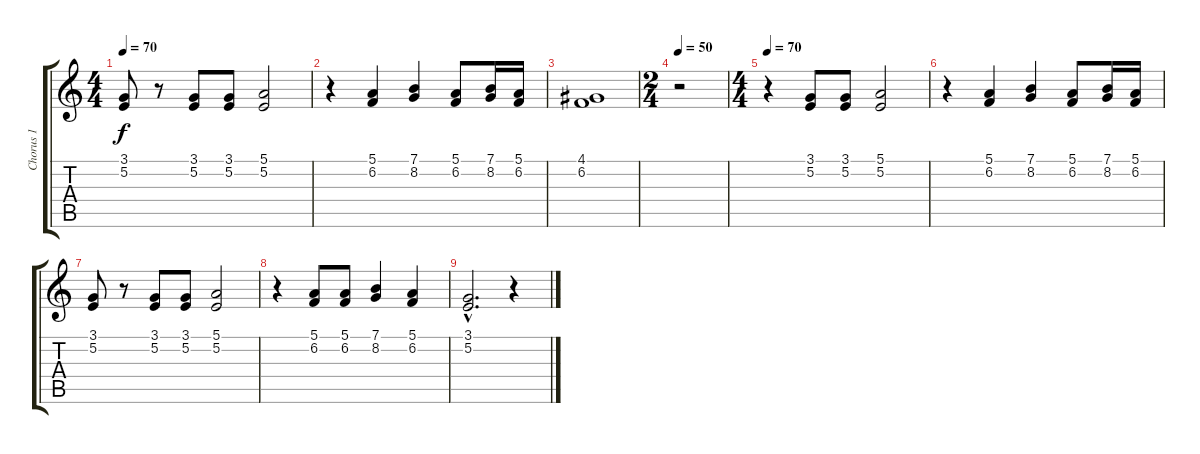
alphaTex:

\track ("Chorus 1" "Chorus 1") {instrument voiceoohs}
\staff {score tabs}
\tuning (E4 B3 G3 D3 A2 E2) {hide}
\ts (4 4)
\tempo 70
\clef g2
\ks c
(3.1 5.2).8{dy f} r.8 (3.1 5.2).8 (3.1 5.2).8 (5.1 5.2).2 |
r.4 (5.1 6.2).4 (7.1 8.2).4 (5.1 6.2).8 (7.1 8.2).16 (5.1 6.2).16 |
(4.1 6.2).1 |
\ts (2 4)
\tempo 50
r.2 |
\ts (4 4)
\tempo 70
r.4 (3.1 5.2).8 (3.1 5.2).8 (5.1 5.2).2 |
r.4 (5.1 6.2).4 (7.1 8.2).4 (5.1 6.2).8 (7.1 8.2).16 (5.1 6.2).16 |
(3.1 5.2).8 r.8 (3.1 5.2).8 (3.1 5.2).8 (5.1 5.2).2 |
r.4 (5.1 6.2).8 (5.1 6.2).8 (7.1 8.2).4 (5.1 6.2).4 |
(3.1{hac} 5.2{hac}).2{d} r.4
